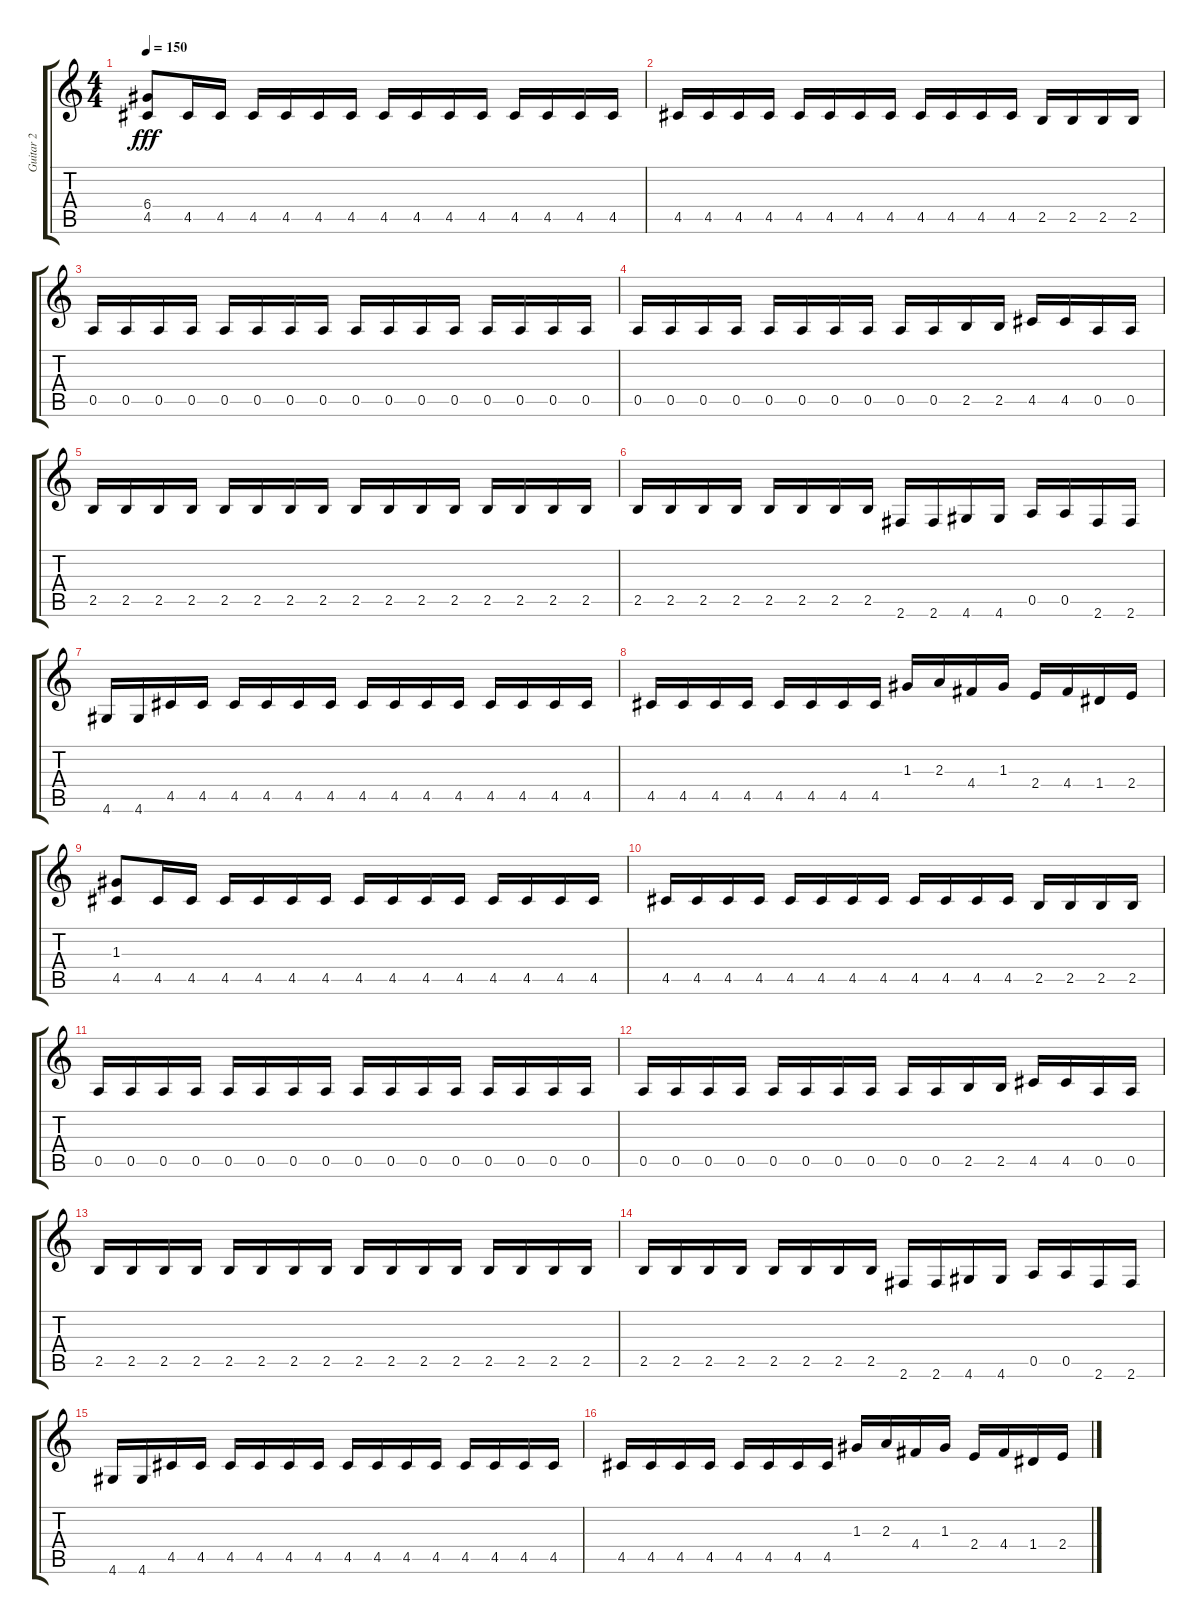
\track ("Guitar 2" "Guitar 2") {instrument overdrivenguitar}
\staff {score tabs}
\tuning (E4 B3 G3 D3 A2 E2) {hide}
\ts (4 4)
\tempo 150
\clef g2
\ks c
(6.4 4.5).8{dy fff} 4.5.16 4.5.16 4.5.16 4.5.16 4.5.16 4.5.16 4.5.16 4.5.16 4.5.16 4.5.16 4.5.16 4.5.16 4.5.16 4.5.16 |
4.5.16 4.5.16 4.5.16 4.5.16 4.5.16 4.5.16 4.5.16 4.5.16 4.5.16 4.5.16 4.5.16 4.5.16 2.5.16 2.5.16 2.5.16 2.5.16 |
0.5.16 0.5.16 0.5.16 0.5.16 0.5.16 0.5.16 0.5.16 0.5.16 0.5.16 0.5.16 0.5.16 0.5.16 0.5.16 0.5.16 0.5.16 0.5.16 |
0.5.16 0.5.16 0.5.16 0.5.16 0.5.16 0.5.16 0.5.16 0.5.16 0.5.16 0.5.16 2.5.16 2.5.16 4.5.16 4.5.16 0.5.16 0.5.16 |
2.5.16 2.5.16 2.5.16 2.5.16 2.5.16 2.5.16 2.5.16 2.5.16 2.5.16 2.5.16 2.5.16 2.5.16 2.5.16 2.5.16 2.5.16 2.5.16 |
2.5.16 2.5.16 2.5.16 2.5.16 2.5.16 2.5.16 2.5.16 2.5.16 2.6.16 2.6.16 4.6.16 4.6.16 0.5.16 0.5.16 2.6.16 2.6.16 |
4.6.16 4.6.16 4.5.16 4.5.16 4.5.16 4.5.16 4.5.16 4.5.16 4.5.16 4.5.16 4.5.16 4.5.16 4.5.16 4.5.16 4.5.16 4.5.16 |
4.5.16 4.5.16 4.5.16 4.5.16 4.5.16 4.5.16 4.5.16 4.5.16 1.3.16 2.3.16 4.4.16 1.3.16 2.4.16 4.4.16 1.4.16 2.4.16 |
(1.3 4.5).8 4.5.16 4.5.16 4.5.16 4.5.16 4.5.16 4.5.16 4.5.16 4.5.16 4.5.16 4.5.16 4.5.16 4.5.16 4.5.16 4.5.16 |
4.5.16 4.5.16 4.5.16 4.5.16 4.5.16 4.5.16 4.5.16 4.5.16 4.5.16 4.5.16 4.5.16 4.5.16 2.5.16 2.5.16 2.5.16 2.5.16 |
0.5.16 0.5.16 0.5.16 0.5.16 0.5.16 0.5.16 0.5.16 0.5.16 0.5.16 0.5.16 0.5.16 0.5.16 0.5.16 0.5.16 0.5.16 0.5.16 |
0.5.16 0.5.16 0.5.16 0.5.16 0.5.16 0.5.16 0.5.16 0.5.16 0.5.16 0.5.16 2.5.16 2.5.16 4.5.16 4.5.16 0.5.16 0.5.16 |
2.5.16 2.5.16 2.5.16 2.5.16 2.5.16 2.5.16 2.5.16 2.5.16 2.5.16 2.5.16 2.5.16 2.5.16 2.5.16 2.5.16 2.5.16 2.5.16 |
2.5.16 2.5.16 2.5.16 2.5.16 2.5.16 2.5.16 2.5.16 2.5.16 2.6.16 2.6.16 4.6.16 4.6.16 0.5.16 0.5.16 2.6.16 2.6.16 |
4.6.16 4.6.16 4.5.16 4.5.16 4.5.16 4.5.16 4.5.16 4.5.16 4.5.16 4.5.16 4.5.16 4.5.16 4.5.16 4.5.16 4.5.16 4.5.16 |
4.5.16 4.5.16 4.5.16 4.5.16 4.5.16 4.5.16 4.5.16 4.5.16 1.3.16 2.3.16 4.4.16 1.3.16 2.4.16 4.4.16 1.4.16 2.4.16
